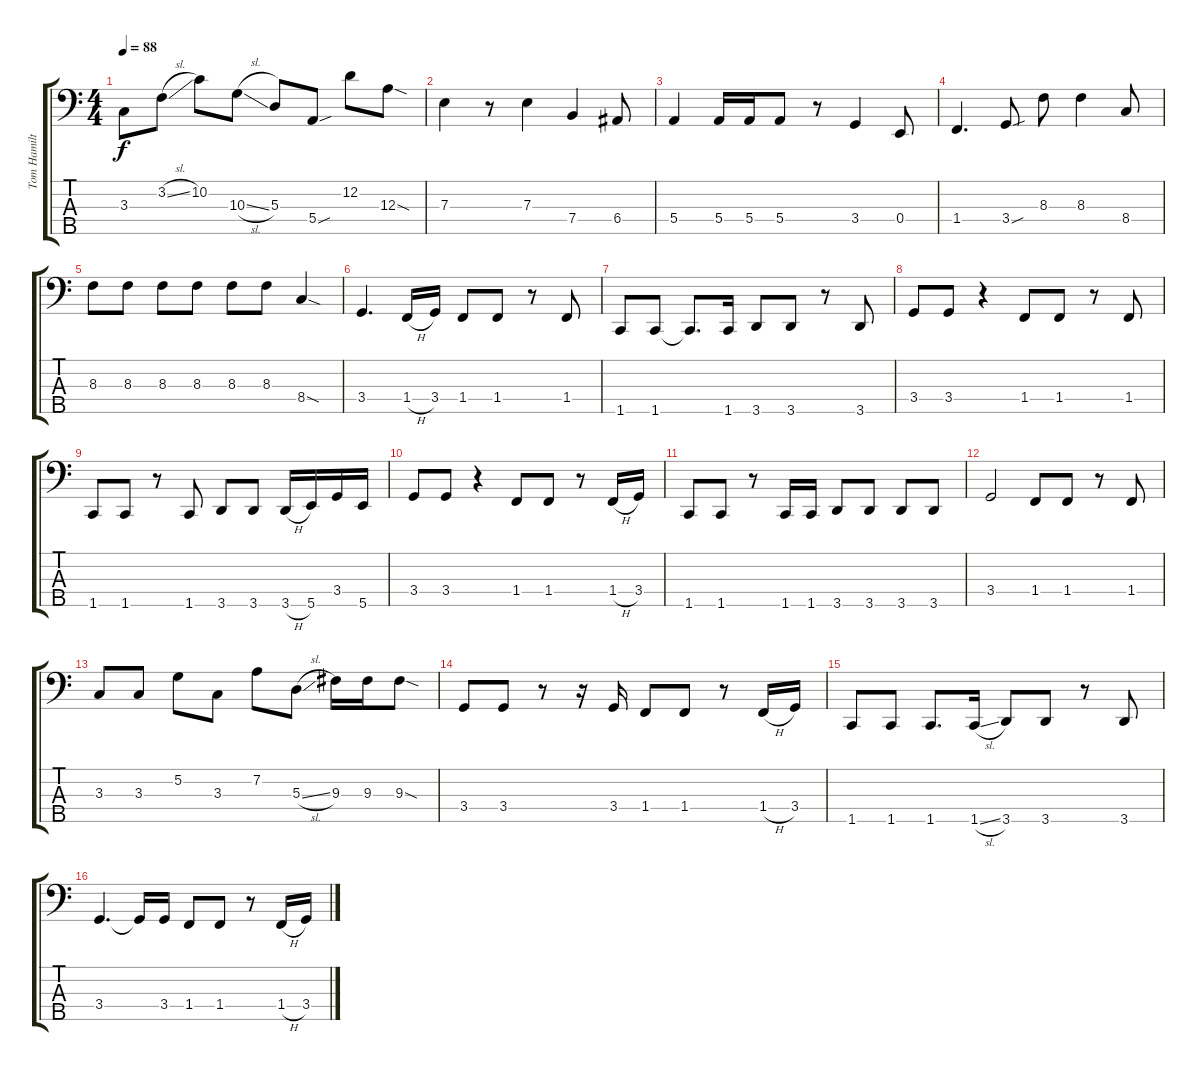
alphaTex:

\track ("Tom Hamilton" "Tom Hamilt") {instrument electricbassfinger}
\staff {score tabs}
\tuning (G2 D2 A1 E1 B0) {hide}
\ts (4 4)
\tempo 88
\clef f4
\ks c
3.3.8{dy f} 3.2{sl}.8 10.2.8 10.3{sl}.8 5.3.8 5.4{sou}.8 12.2.8 12.3{sod}.8 |
7.3.4 r.8 7.3.4 7.4.4 6.4.8 |
5.4.4 5.4.16 5.4.16 5.4.8 r.8 3.4.4 0.4.8 |
1.4.4{d} 3.4{sou}.8 8.3.8 8.3.4 8.4.8 |
8.3.8 8.3.8 8.3.8 8.3.8 8.3.8 8.3.8 8.4{sod}.4 |
3.4.4{d} 1.4{h}.16 3.4.16 1.4.8 1.4.8 r.8 1.4.8 |
1.5.8 1.5.8 1.5{t}.8{d} 1.5.16 3.5.8 3.5.8 r.8 3.5.8 |
3.4.8 3.4.8 r.4 1.4.8 1.4.8 r.8 1.4.8 |
1.5.8 1.5.8 r.8 1.5.8 3.5.8 3.5.8 3.5{h}.16 5.5.16 3.4.16 5.5.16 |
3.4.8 3.4.8 r.4 1.4.8 1.4.8 r.8 1.4{h}.16 3.4.16 |
1.5.8 1.5.8 r.8 1.5.16 1.5.16 3.5.8 3.5.8 3.5.8 3.5.8 |
3.4.2 1.4.8 1.4.8 r.8 1.4.8 |
3.3.8 3.3.8 5.2.8 3.3.8 7.2.8 5.3{sl}.8 9.3.16 9.3.16 9.3{sod}.8 |
3.4.8 3.4.8 r.8 r.16 3.4.16 1.4.8 1.4.8 r.8 1.4{h}.16 3.4.16 |
1.5.8 1.5.8 1.5.8{d} 1.5{sl}.16 3.5.8 3.5.8 r.8 3.5.8 |
3.4.4{d} 3.4{t}.16 3.4.16 1.4.8 1.4.8 r.8 1.4{h}.16 3.4.16
